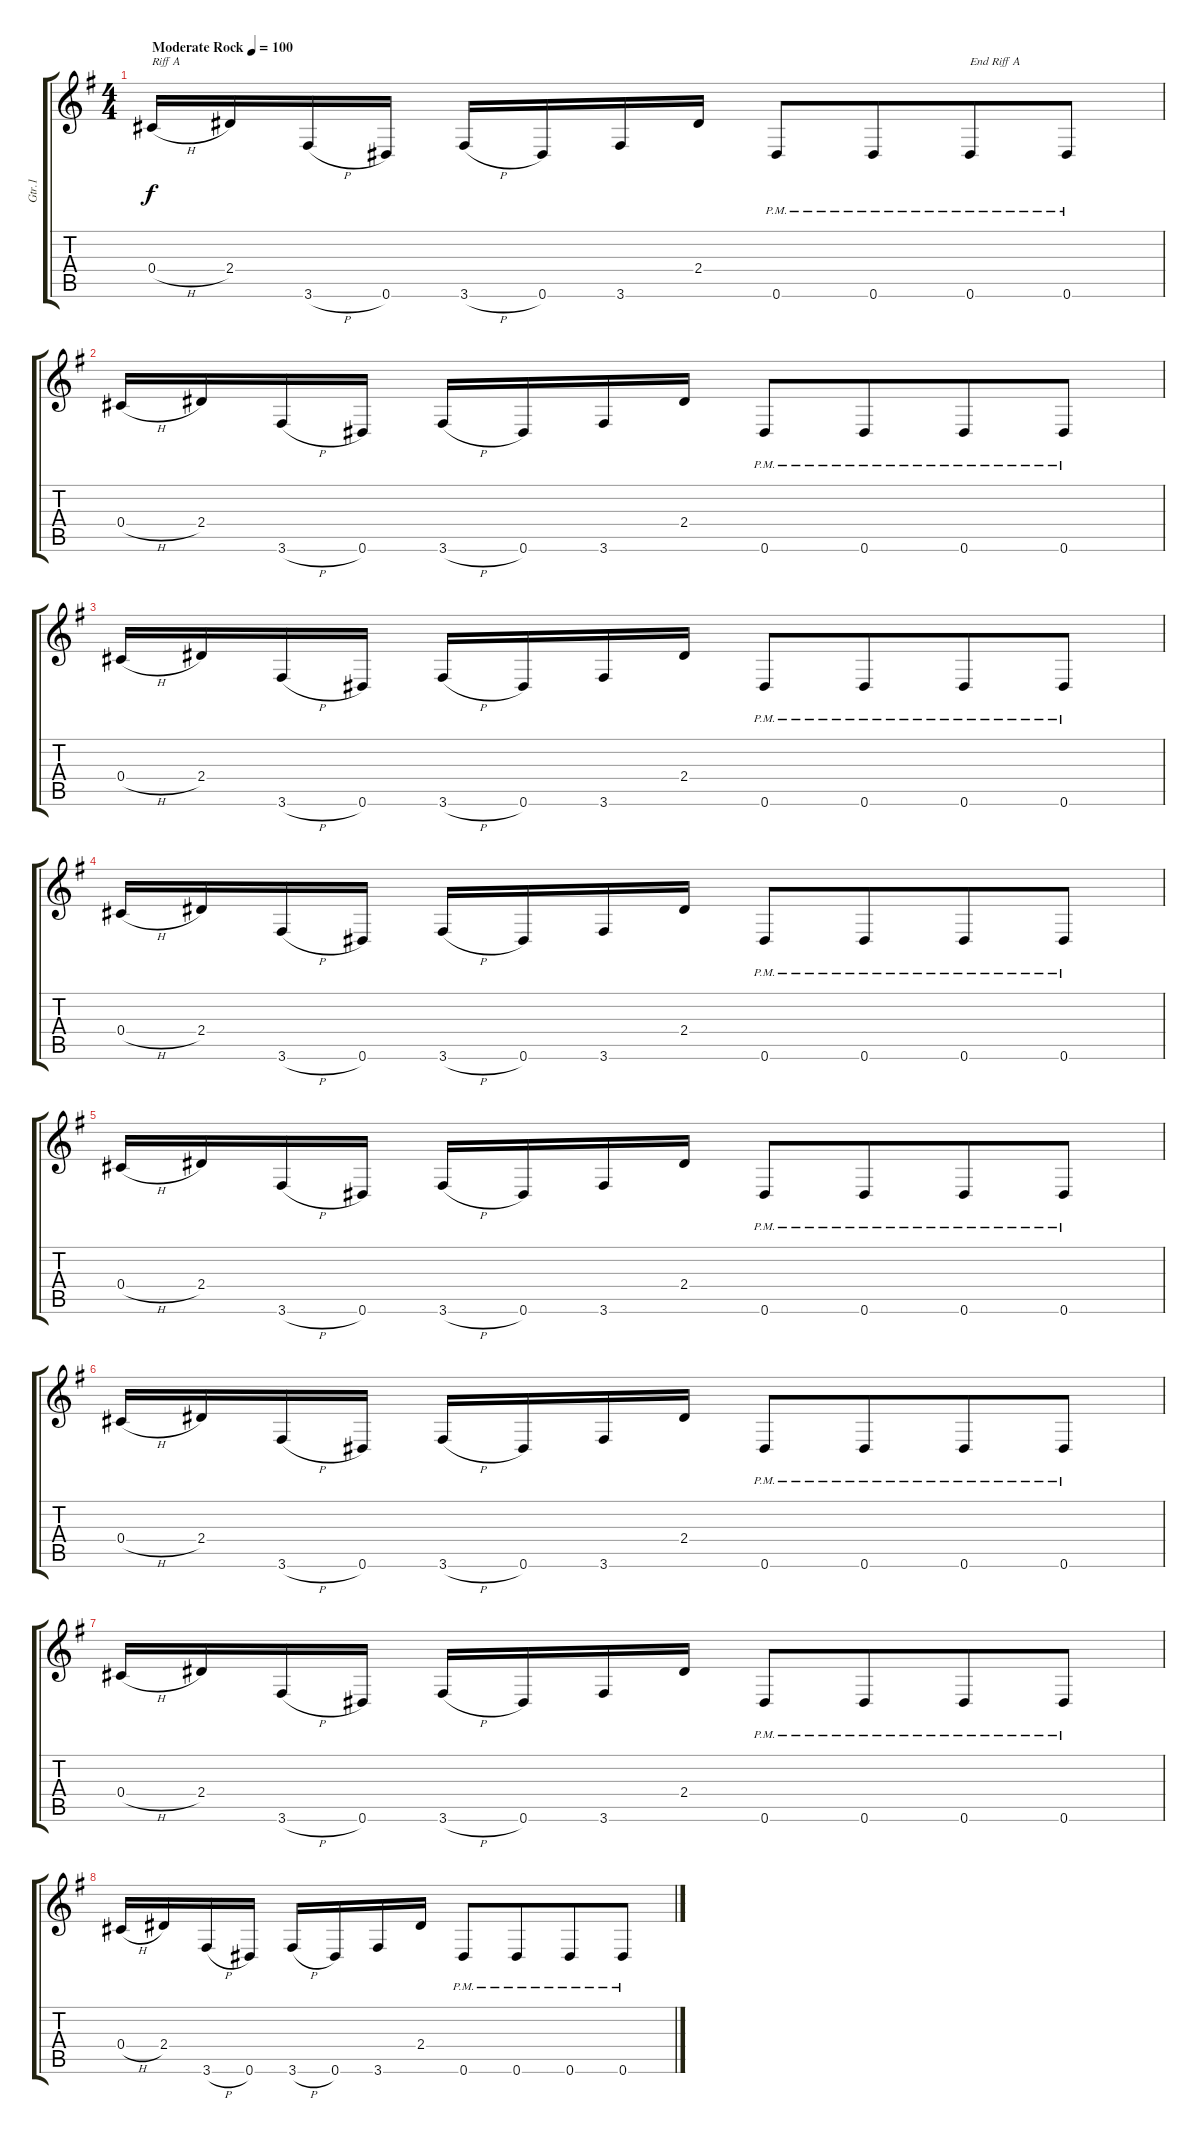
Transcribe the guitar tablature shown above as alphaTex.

\track ("Gtr.1" "Gtr.1") {instrument overdrivenguitar}
\staff {score tabs}
\tuning (Eb4 Bb3 Gb3 Db3 Ab2 Eb2) {hide}
\ts (4 4)
\tempo (100 "Moderate Rock")
\clef g2
\ks g
0.4{h}.16{txt "Riff A" dy f instrument overdrivenguitar} 2.4.16 3.6{h}.16 0.6.16 3.6{h}.16 0.6.16 3.6.16 2.4.16 0.6{pm}.8 0.6{pm}.8{beam merge} 0.6{pm}.8{txt "End Riff A"} 0.6{pm}.8 |
0.4{h}.16 2.4.16 3.6{h}.16 0.6.16 3.6{h}.16 0.6.16 3.6.16 2.4.16 0.6{pm}.8 0.6{pm}.8{beam merge} 0.6{pm}.8 0.6{pm}.8 |
0.4{h}.16 2.4.16 3.6{h}.16 0.6.16 3.6{h}.16 0.6.16 3.6.16 2.4.16 0.6{pm}.8 0.6{pm}.8{beam merge} 0.6{pm}.8 0.6{pm}.8 |
0.4{h}.16 2.4.16 3.6{h}.16 0.6.16 3.6{h}.16 0.6.16 3.6.16 2.4.16 0.6{pm}.8 0.6{pm}.8{beam merge} 0.6{pm}.8 0.6{pm}.8 |
0.4{h}.16 2.4.16 3.6{h}.16 0.6.16 3.6{h}.16 0.6.16 3.6.16 2.4.16 0.6{pm}.8 0.6{pm}.8{beam merge} 0.6{pm}.8 0.6{pm}.8 |
0.4{h}.16 2.4.16 3.6{h}.16 0.6.16 3.6{h}.16 0.6.16 3.6.16 2.4.16 0.6{pm}.8 0.6{pm}.8{beam merge} 0.6{pm}.8 0.6{pm}.8 |
0.4{h}.16 2.4.16 3.6{h}.16 0.6.16 3.6{h}.16 0.6.16 3.6.16 2.4.16 0.6{pm}.8 0.6{pm}.8{beam merge} 0.6{pm}.8 0.6{pm}.8 |
0.4{h}.16 2.4.16 3.6{h}.16 0.6.16 3.6{h}.16 0.6.16 3.6.16 2.4.16 0.6{pm}.8 0.6{pm}.8{beam merge} 0.6{pm}.8 0.6{pm}.8
